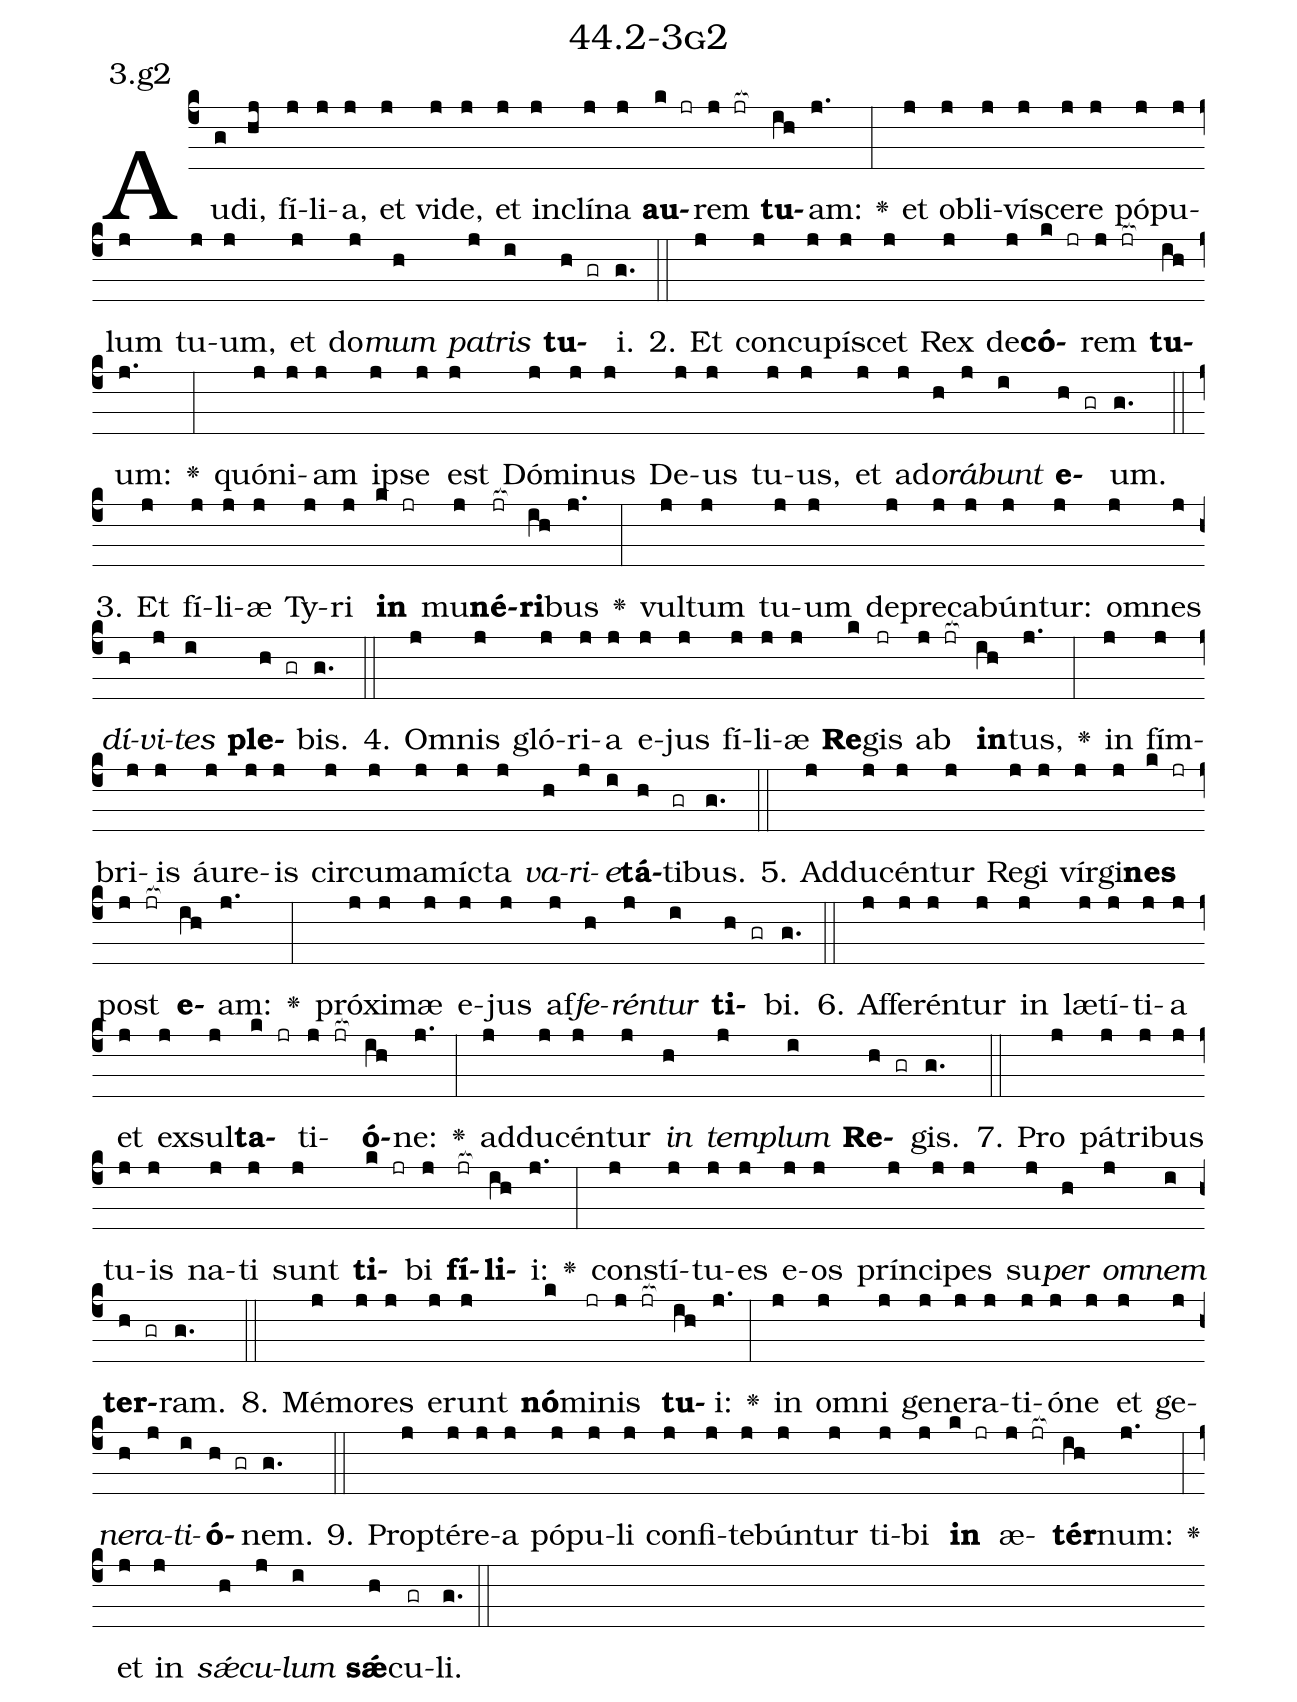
name: 44.2-3g2;
annotation: 3.g2;
%%
(c4)Au(g)di,(hj) fí(j)li(j)a,(j) et(j) vi(j)de,(j) et(j) in(j)clí(j)na(j) <b>au</b>(k jr)rem(j jr[ocb:1{]) <b>tu</b>(ih[ocb:0}])am:(j.) <v>\greheightstar</v>(:) et(j) ob(j)li(j)ví(j)sce(j)re(j) pó(j)pu(j)lum(j) tu(j)um,(j) et(j) do(j)<i>mum</i>(h) <i>pa</i>(j)<i>tris</i>(i) <b>tu</b>(h gr)i.(g.) (::)
2. Et(j) con(j)cu(j)pí(j)scet(j) Rex(j) de(j)<b>có</b>(k jr)rem(j jr[ocb:1{]) <b>tu</b>(ih[ocb:0}])um:(j.) <v>\greheightstar</v>(:) quón(j)i(j)am(j) ip(j)se(j) est(j) Dó(j)mi(j)nus(j) De(j)us(j) tu(j)us,(j) et(j) ad(j)<i>o</i>(h)<i>rá</i>(j)<i>bunt</i>(i) <b>e</b>(h gr)um.(g.) (::)
3. Et(j) fí(j)li(j)æ(j) Ty(j)ri(j) <b>in</b>(k jr) mu(j)<b>né</b>(jr[ocb:1{])<b>ri</b>(ih[ocb:0}])bus(j.) <v>\greheightstar</v>(:) vul(j)tum(j) tu(j)um(j) de(j)pre(j)ca(j)bún(j)tur:(j) om(j)nes(j) <i>dí</i>(h)<i>vi</i>(j)<i>tes</i>(i) <b>ple</b>(h gr)bis.(g.) (::)
4. Om(j)nis(j) gló(j)ri(j)a(j) e(j)jus(j) fí(j)li(j)æ(j) <b>Re</b>(k)gis(jr) ab(j jr[ocb:1{]) <b>in</b>(ih[ocb:0}])tus,(j.) <v>\greheightstar</v>(:) in(j) fím(j)bri(j)is(j) áu(j)re(j)is(j) cir(j)cum(j)a(j)míc(j)ta(j) <i>va</i>(h)<i>ri</i>(j)<i>e</i>(i)<b>tá</b>(h)ti(gr)bus.(g.) (::)
5. Ad(j)du(j)cén(j)tur(j) Re(j)gi(j) vír(j)gi(j)<b>nes</b>(k jr) post(j jr[ocb:1{]) <b>e</b>(ih[ocb:0}])am:(j.) <v>\greheightstar</v>(:) pró(j)xi(j)mæ(j) e(j)jus(j) af(j)<i>fe</i>(h)<i>rén</i>(j)<i>tur</i>(i) <b>ti</b>(h gr)bi.(g.) (::)
6. Af(j)fe(j)rén(j)tur(j) in(j) læ(j)tí(j)ti(j)a(j) et(j) ex(j)sul(j)<b>ta</b>(k jr)ti(j jr[ocb:1{])<b>ó</b>(ih[ocb:0}])ne:(j.) <v>\greheightstar</v>(:) ad(j)du(j)cén(j)tur(j) <i>in</i>(h) <i>tem</i>(j)<i>plum</i>(i) <b>Re</b>(h gr)gis.(g.) (::)
7. Pro(j) pá(j)tri(j)bus(j) tu(j)is(j) na(j)ti(j) sunt(j) <b>ti</b>(k jr)bi(j) <b>fí</b>(jr[ocb:1{])<b>li</b>(ih[ocb:0}])i:(j.) <v>\greheightstar</v>(:) con(j)stí(j)tu(j)es(j) e(j)os(j) prín(j)ci(j)pes(j) su(j)<i>per</i>(h) <i>om</i>(j)<i>nem</i>(i) <b>ter</b>(h gr)ram.(g.) (::)
8. Mé(j)mo(j)res(j) e(j)runt(j) <b>nó</b>(k)mi(jr)nis(j jr[ocb:1{]) <b>tu</b>(ih[ocb:0}])i:(j.) <v>\greheightstar</v>(:) in(j) om(j)ni(j) ge(j)ne(j)ra(j)ti(j)ó(j)ne(j) et(j) ge(j)<i>ne</i>(h)<i>ra</i>(j)<i>ti</i>(i)<b>ó</b>(h gr)nem.(g.) (::)
9. Prop(j)tér(j)e(j)a(j) pó(j)pu(j)li(j) con(j)fi(j)te(j)bún(j)tur(j) ti(j)bi(j) <b>in</b>(k jr) æ(j jr[ocb:1{])<b>tér</b>(ih[ocb:0}])num:(j.) <v>\greheightstar</v>(:) et(j) in(j) <i>sǽ</i>(h)<i>cu</i>(j)<i>lum</i>(i) <b>sǽ</b>(h)cu(gr)li.(g.) (::)
